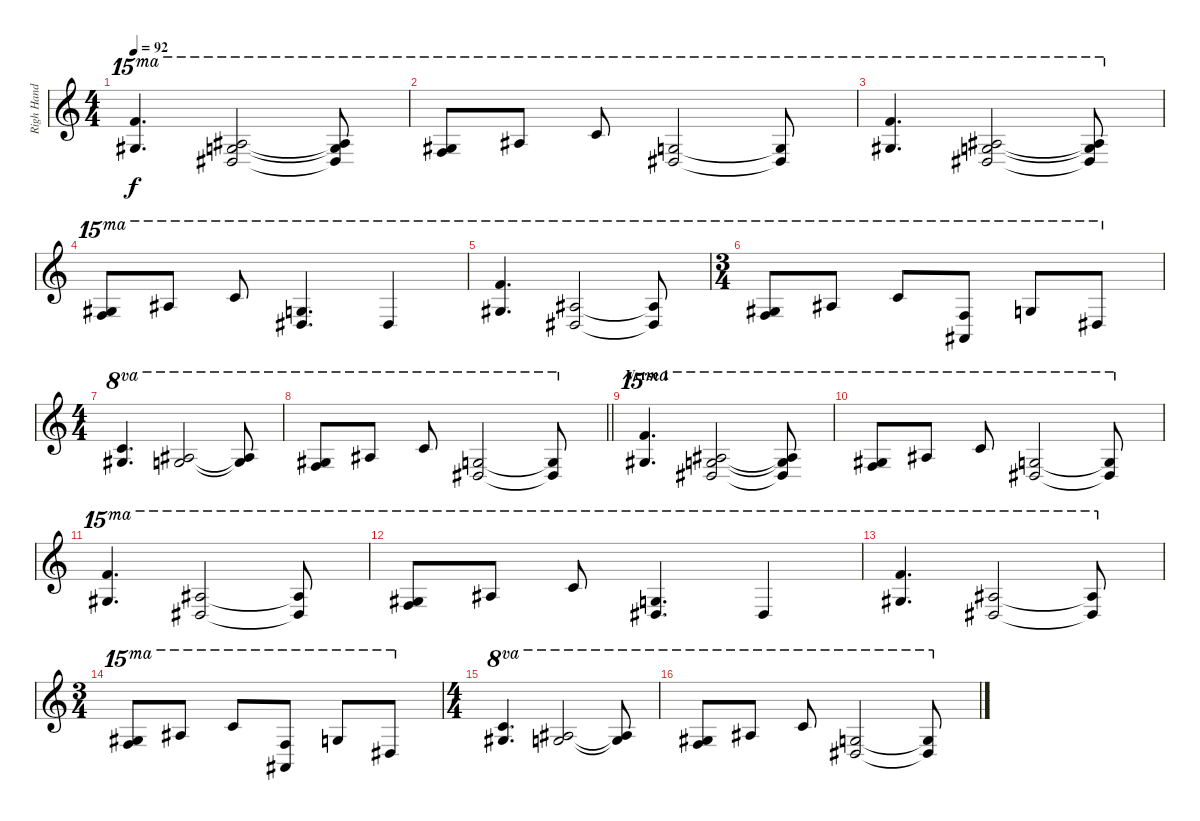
\track ("Righ Hand" "Righ Hand") {instrument acousticgrandpiano}
\staff {score}
\tuning (E4 B3 G3 D3 A2 E2) {hide}
\ts (4 4)
\tempo 92
\clef g2
\ks c
(25.1 21.2).4{d ot 15ma dy f instrument acousticgrandpiano} (11.1 23.2 24.3).2{ot 15ma} (11.1{t} 23.2{t} 24.3{t}).8{ot 15ma} |
(13.1 21.2).8{ot 15ma} 18.1.8{ot 15ma} 25.2.8{ot 15ma} (15.1 16.2).2{ot 15ma} (15.1{t} 16.2{t}).8{ot 15ma} |
(25.1 21.2).4{d ot 15ma} (18.1 16.2 24.3).2{ot 15ma} (18.1{t} 16.2{t} 24.3{t}).8{ot 15ma} |
(13.1 21.2).8{ot 15ma} 18.1.8{ot 15ma} 25.2.8{ot 15ma} (15.1 16.2).4{d ot 15ma} 11.1.4{ot 15ma} |
(16.1 30.2).4{d ot 15ma} (18.1 16.2).2{ot 15ma} (18.1{t} 16.2{t}).8{ot 15ma} |
\ts (3 4)
(13.1 21.2).8{ot 15ma} 18.1.8{ot 15ma} 25.2.8{ot 15ma} (6.1 22.3).8{ot 15ma} 15.1.8{ot 15ma} 11.1.8{ot 15ma} |
\ts (4 4)
(8.1 9.2).4{d ot 8va} (3.1 11.2).2{ot 8va} (3.1{t} 11.2{t}).8{ot 8va} |
\barLineRight lightlight
(10.3 18.4).8{ot 8va} 11.2.8{ot 8va} 8.1.8{ot 8va} (8.2 13.4).2{ot 8va} (8.2{t} 13.4{t}).8{ot 8va} |
\section ("" "Verse 1")
(25.1 21.2).4{d ot 15ma} (11.1 23.2 24.3).2{ot 15ma} (11.1{t} 23.2{t} 24.3{t}).8{ot 15ma} |
(13.1 21.2).8{ot 15ma} 18.1.8{ot 15ma} 25.2.8{ot 15ma} (15.1 16.2).2{ot 15ma} (15.1{t} 16.2{t}).8{ot 15ma} |
(25.1 21.2).4{d ot 15ma} (18.1 16.2).2{ot 15ma} (18.1{t} 16.2{t}).8{ot 15ma} |
(13.1 21.2).8{ot 15ma} 18.1.8{ot 15ma} 25.2.8{ot 15ma} (15.1 16.2).4{d ot 15ma} 20.3.4{ot 15ma} |
(16.1 30.2).4{d ot 15ma} (18.1 16.2).2{ot 15ma} (18.1{t} 16.2{t}).8{ot 15ma} |
\ts (3 4)
(13.1 21.2).8{ot 15ma} 18.1.8{ot 15ma} 25.2.8{ot 15ma} (6.1 22.3).8{ot 15ma} 15.1.8{ot 15ma} 11.1.8{ot 15ma} |
\ts (4 4)
(8.1 9.2).4{d ot 8va} (3.1 11.2).2{ot 8va} (3.1{t} 11.2{t}).8{ot 8va} |
(10.3 18.4).8{ot 8va} 11.2.8{ot 8va} 8.1.8{ot 8va} (8.2 13.4).2{ot 8va} (8.2{t} 13.4{t}).8{ot 8va}
